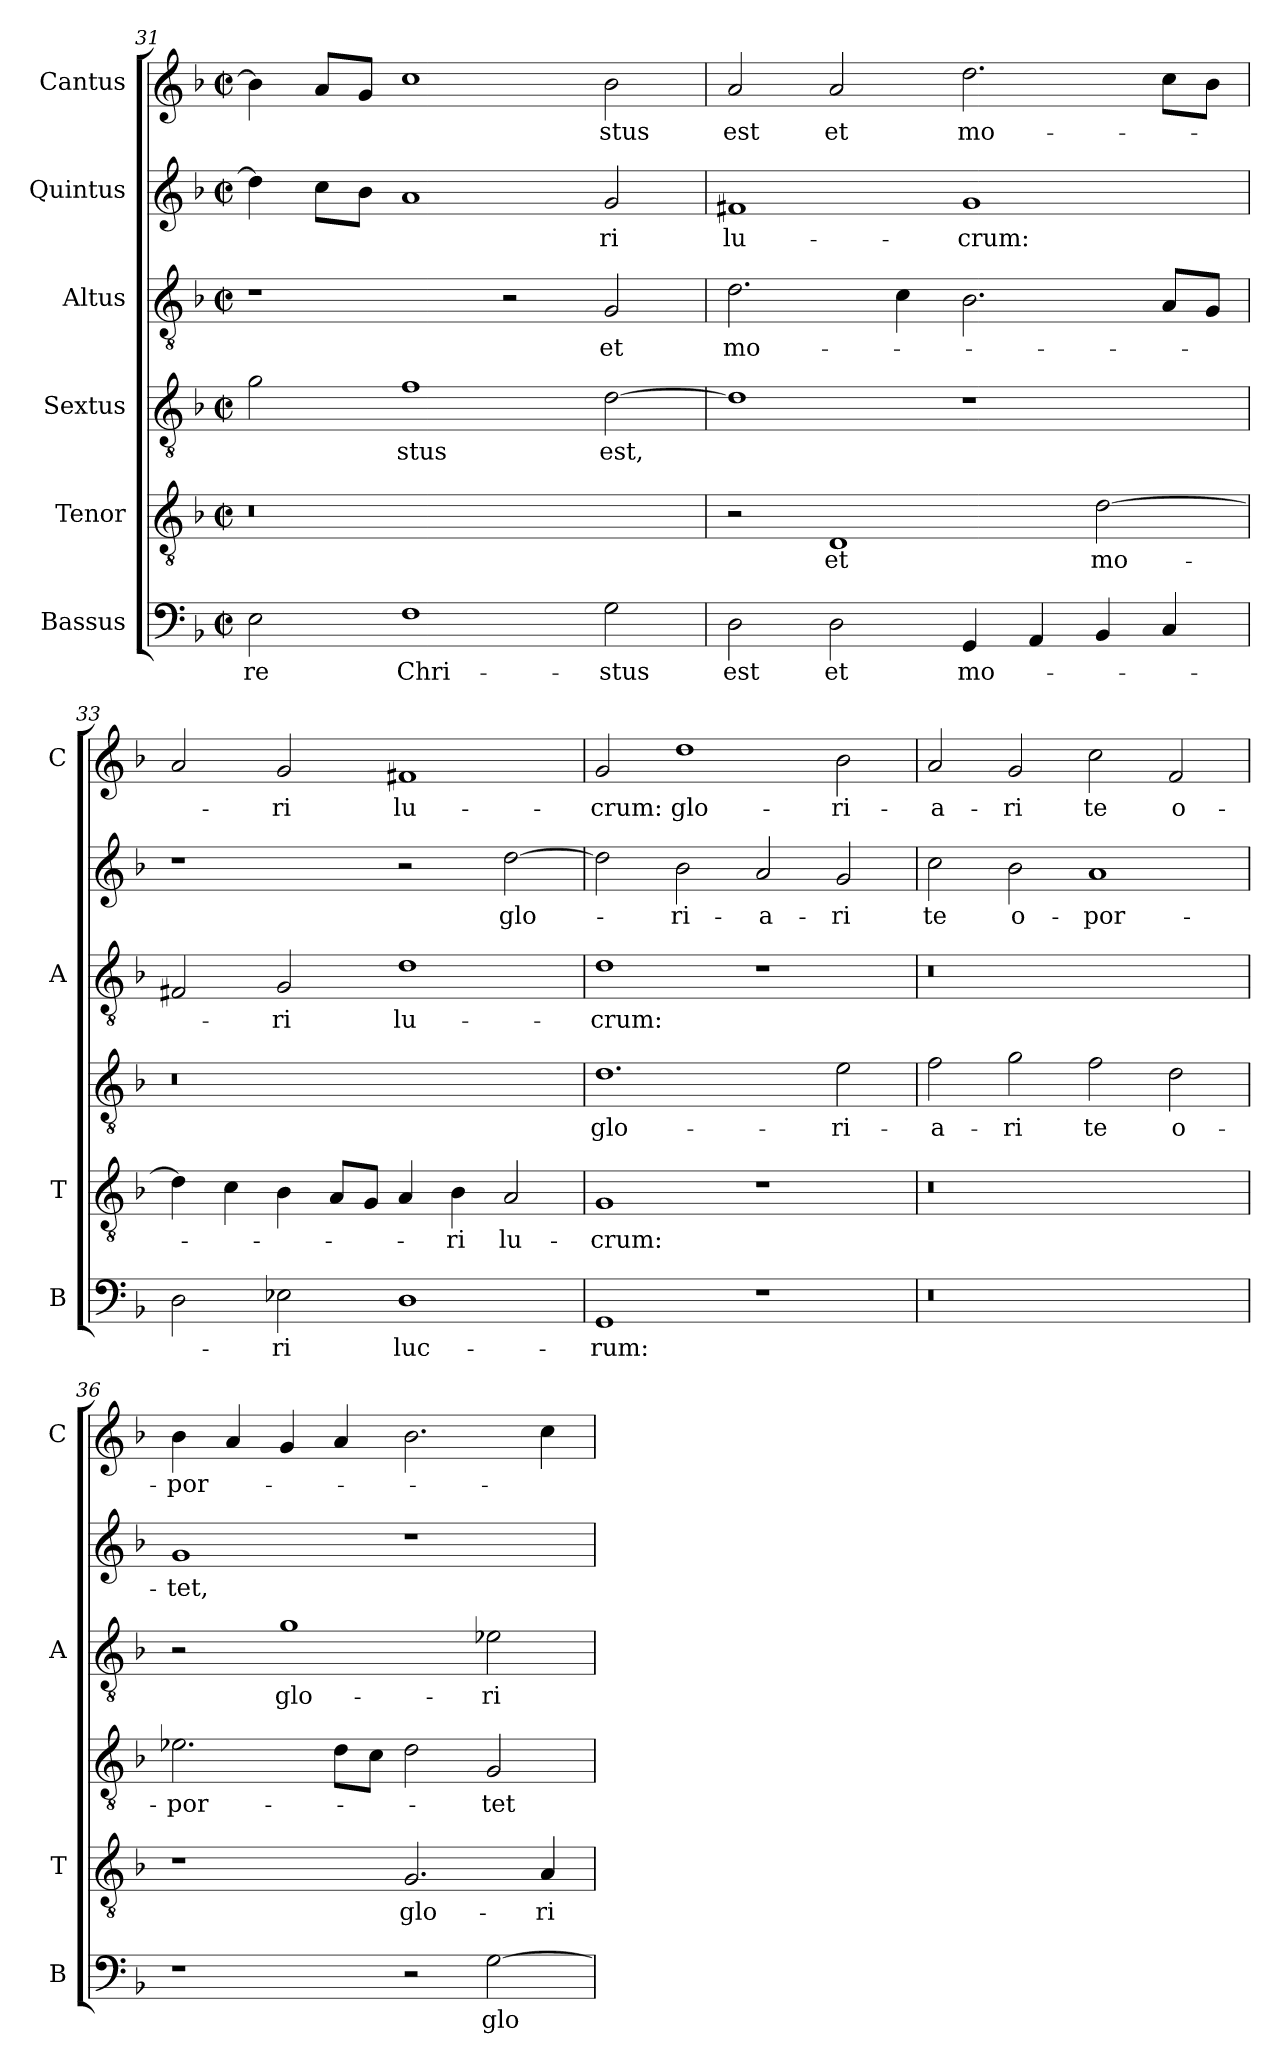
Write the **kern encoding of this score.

**kern	**text	**kern	**text	**kern	**text	**kern	**text	**kern	**text	**kern	**text
*part6	*part6	*part5	*part5	*part4	*part4	*part3	*part3	*part2	*part2	*part1	*part1
*staff6	*staff6	*staff5	*staff5	*staff4	*staff4	*staff3	*staff3	*staff2	*staff2	*staff1	*staff1
*I"Bassus	*	*I"Tenor	*	*I"Sextus	*	*I"Altus	*	*I"Quintus	*	*I"Cantus	*
*I'B	*	*I'T	*	*	*	*I'A	*	*	*	*I'C	*
!!LO:PB:g=z
*clefF4	*	*clefGv2	*	*clefGv2	*	*clefGv2	*	*clefG2	*	*clefG2	*
*k[b-]	*	*k[b-]	*	*k[b-]	*	*k[b-]	*	*k[b-]	*	*k[b-]	*
*F:	*	*F:	*	*F:	*	*F:	*	*F:	*	*F:	*
*M2/2	*	*M2/2	*	*M2/2	*	*M2/2	*	*M2/2	*	*M2/2	*
*met(c|)	*	*met(c|)	*	*met(c|)	*	*met(c|)	*	*met(c|)	*	*met(c|)	*
=31	=31	=31	=31	=31	=31	=31	=31	=31	=31	=31	=31
2E\	-re	0r	.	2g\	.	1r	.	4dd\]	.	4b-\]	.
.	.	.	.	.	.	.	.	8cc\L	.	8a/L	.
.	.	.	.	.	.	.	.	8b-\J	.	8g/J	.
1F	Chri-	.	.	1f	-stus	.	.	1a	.	1cc	.
.	.	.	.	.	.	2r	.	.	.	.	.
2G\	-stus	.	.	[2d\	est,	2G/	et	2g/	-ri	2b-\	-stus
=32	=32	=32	=32	=32	=32	=32	=32	=32	=32	=32	=32
2D\	est	2r	.	1d]	.	2.d\	mo-	1f#X	lu-	2a/	est
2D\	et	1D	et	.	.	.	.	.	.	2a/	et
.	.	.	.	.	.	4c\	.	.	.	.	.
4GG/	mo-	.	.	1r	.	2.B-\	.	1g	-crum:	2.dd\	mo-
4AA/	.	.	.	.	.	.	.	.	.	.	.
4BB-/	.	[2d\	mo-	.	.	.	.	.	.	.	.
4C/	.	.	.	.	.	8A/L	.	.	.	8cc\L	.
.	.	.	.	.	.	8G/J	.	.	.	8b-\J	.
=33	=33	=33	=33	=33	=33	=33	=33	=33	=33	=33	=33
2D\	.	4d\]	.	0r	.	2F#X/	.	1r	.	2a/	.
.	.	4c\	.	.	.	.	.	.	.	.	.
2E-X\	-ri	4B-\	.	.	.	2G/	-ri	.	.	2g/	-ri
.	.	8A/L	.	.	.	.	.	.	.	.	.
.	.	8G/J	.	.	.	.	.	.	.	.	.
1D	luc-	4A/	.	.	.	1d	lu-	2r	.	1f#X	lu-
.	.	4B-\	-ri	.	.	.	.	.	.	.	.
.	.	2A/	lu-	.	.	.	.	[2dd\	glo-	.	.
!!LO:LB:g=z
=34	=34	=34	=34	=34	=34	=34	=34	=34	=34	=34	=34
1GG	-rum:	1G	-crum:	1.d	glo-	1d	-crum:	2dd\]	.	2g/	-crum:
.	.	.	.	.	.	.	.	2b-\	-ri-	1dd	glo-
1r	.	1r	.	.	.	1r	.	2a/	-a-	.	.
.	.	.	.	2e\	-ri-	.	.	2g/	-ri	2b-\	-ri-
=35	=35	=35	=35	=35	=35	=35	=35	=35	=35	=35	=35
0r	.	0r	.	2f\	-a-	0r	.	2cc\	te	2a/	-a-
.	.	.	.	2g\	-ri	.	.	2b-\	o-	2g/	-ri
.	.	.	.	2f\	te	.	.	1a	-por-	2cc\	te
.	.	.	.	2d\	o-	.	.	.	.	2f/	o-
=36	=36	=36	=36	=36	=36	=36	=36	=36	=36	=36	=36
1r	.	1r	.	2.e-X\	-por-	2r	.	1g	-tet,	4b-\	-por-
.	.	.	.	.	.	.	.	.	.	4a/	.
.	.	.	.	.	.	1g	glo-	.	.	4g/	.
.	.	.	.	8d\L	.	.	.	.	.	4a/	.
.	.	.	.	8c\J	.	.	.	.	.	.	.
2r	.	2.G/	glo-	2d\	.	.	.	1r	.	2.b-\	.
[2G\	glo-	.	.	2G/	-tet	2e-X\	-ri-	.	.	.	.
.	.	4A/	-ri-	.	.	.	.	.	.	4cc\	.
=	=	=	=	=	=	=	=	=	=	=	=
*-	*-	*-	*-	*-	*-	*-	*-	*-	*-	*-	*-
